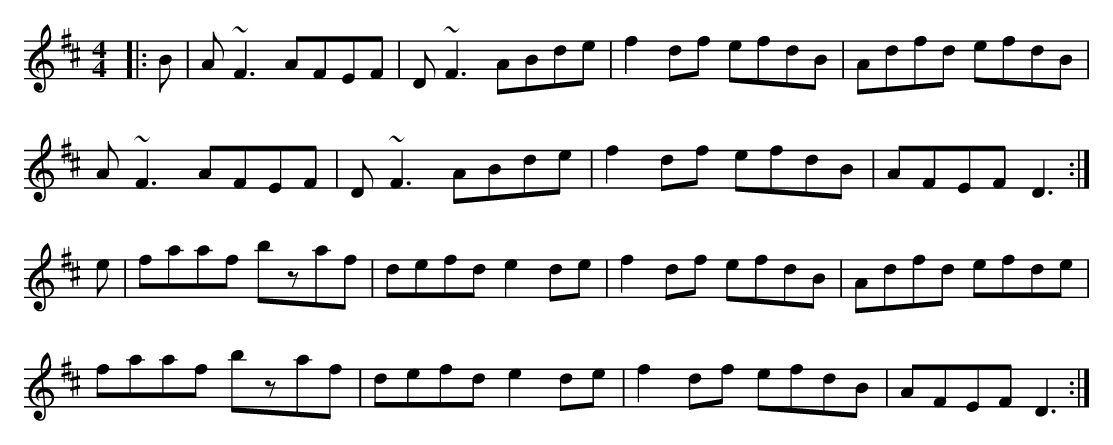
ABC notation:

X:1
M:4/4
K:D
|:B|A~F3 AFEF|D~F3 ABde|f2df efdB|Adfd efdB|
A~F3 AFEF|D~F3 ABde|f2df efdB|AFEF D3:|
e|faaf bzaf|defd e2de|f2df efdB|Adfd efde|
faaf bzaf|defd e2de|f2df efdB|AFEF D3:|
